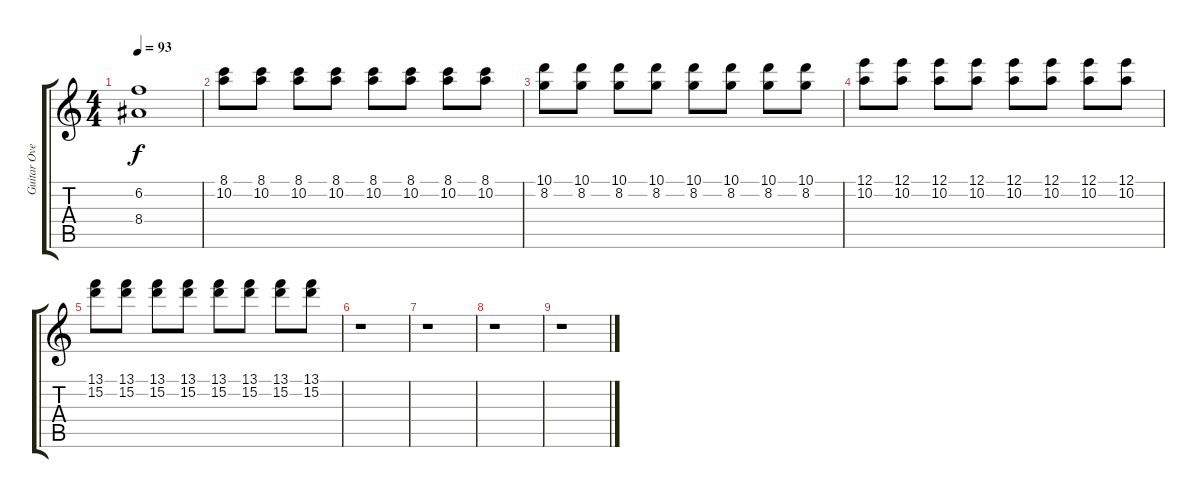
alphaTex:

\track ("Guitar Overdriven" "Guitar Ove") {instrument overdrivenguitar}
\staff {score tabs}
\tuning (E4 B3 G3 D3 A2 E2) {hide}
\ts (4 4)
\tempo 93
\clef g2
\ks c
(6.2 8.4).1{dy f} |
(8.1 10.2).8 (8.1 10.2).8 (8.1 10.2).8 (8.1 10.2).8 (8.1 10.2).8 (8.1 10.2).8 (8.1 10.2).8 (8.1 10.2).8 |
(10.1 8.2).8 (10.1 8.2).8 (10.1 8.2).8 (10.1 8.2).8 (10.1 8.2).8 (10.1 8.2).8 (10.1 8.2).8 (10.1 8.2).8 |
(12.1 10.2).8 (12.1 10.2).8 (12.1 10.2).8 (12.1 10.2).8 (12.1 10.2).8 (12.1 10.2).8 (12.1 10.2).8 (12.1 10.2).8 |
(13.1 15.2).8 (13.1 15.2).8 (13.1 15.2).8 (13.1 15.2).8 (13.1 15.2).8 (13.1 15.2).8 (13.1 15.2).8 (13.1 15.2).8 |
r.1 |
r.1 |
r.1 |
r.1
